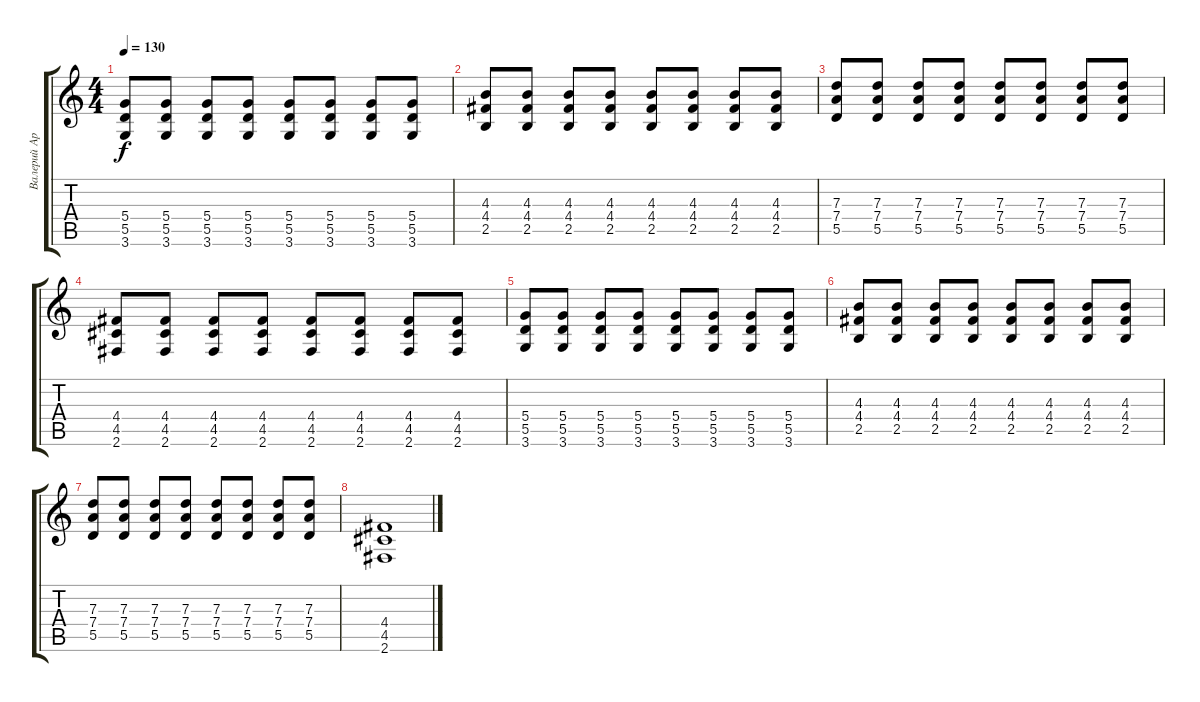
\track ("Валерий Аркадин" "Валерий Ар") {instrument distortionguitar}
\staff {score tabs}
\tuning (E4 B3 G3 D3 A2 E2) {hide}
\ts (4 4)
\tempo 130
\clef g2
\ks c
(5.4 5.5 3.6).8{dy f} (5.4 5.5 3.6).8 (5.4 5.5 3.6).8 (5.4 5.5 3.6).8 (5.4 5.5 3.6).8 (5.4 5.5 3.6).8 (5.4 5.5 3.6).8 (5.4 5.5 3.6).8 |
(4.3 4.4 2.5).8 (4.3 4.4 2.5).8 (4.3 4.4 2.5).8 (4.3 4.4 2.5).8 (4.3 4.4 2.5).8 (4.3 4.4 2.5).8 (4.3 4.4 2.5).8 (4.3 4.4 2.5).8 |
(7.3 7.4 5.5).8 (7.3 7.4 5.5).8 (7.3 7.4 5.5).8 (7.3 7.4 5.5).8 (7.3 7.4 5.5).8 (7.3 7.4 5.5).8 (7.3 7.4 5.5).8 (7.3 7.4 5.5).8 |
(4.4 4.5 2.6).8 (4.4 4.5 2.6).8 (4.4 4.5 2.6).8 (4.4 4.5 2.6).8 (4.4 4.5 2.6).8 (4.4 4.5 2.6).8 (4.4 4.5 2.6).8 (4.4 4.5 2.6).8 |
(5.4 5.5 3.6).8 (5.4 5.5 3.6).8 (5.4 5.5 3.6).8 (5.4 5.5 3.6).8 (5.4 5.5 3.6).8 (5.4 5.5 3.6).8 (5.4 5.5 3.6).8 (5.4 5.5 3.6).8 |
(4.3 4.4 2.5).8 (4.3 4.4 2.5).8 (4.3 4.4 2.5).8 (4.3 4.4 2.5).8 (4.3 4.4 2.5).8 (4.3 4.4 2.5).8 (4.3 4.4 2.5).8 (4.3 4.4 2.5).8 |
(7.3 7.4 5.5).8 (7.3 7.4 5.5).8 (7.3 7.4 5.5).8 (7.3 7.4 5.5).8 (7.3 7.4 5.5).8 (7.3 7.4 5.5).8 (7.3 7.4 5.5).8 (7.3 7.4 5.5).8 |
(4.4 4.5 2.6).1
